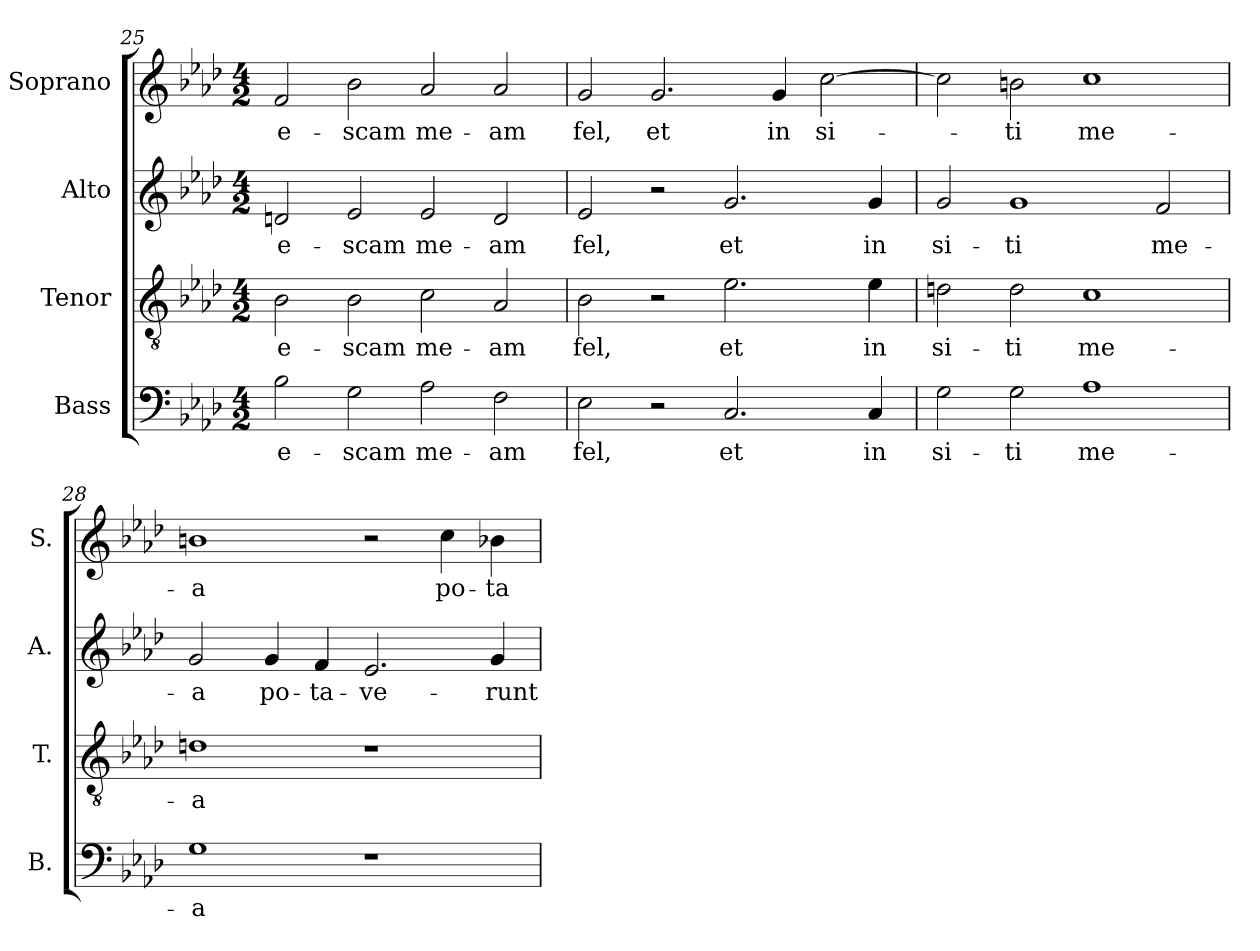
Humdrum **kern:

**kern	**text	**kern	**text	**kern	**text	**kern	**text
*part4	*part4	*part3	*part3	*part2	*part2	*part1	*part1
*staff4	*staff4	*staff3	*staff3	*staff2	*staff2	*staff1	*staff1
*I"Bass	*	*I"Tenor	*	*I"Alto	*	*I"Soprano	*
*I'B.	*	*I'T.	*	*I'A.	*	*I'S.	*
*clefF4	*	*clefGv2	*	*clefG2	*	*clefG2	*
*	*	*ITrd7c12	*	*	*	*	*
*k[b-e-a-d-]	*	*k[b-e-a-d-]	*	*k[b-e-a-d-]	*	*k[b-e-a-d-]	*
*A-:	*	*A-:	*	*A-:	*	*A-:	*
*M4/2	*	*M4/2	*	*M4/2	*	*M4/2	*
=25	=25	=25	=25	=25	=25	=25	=25
!	!LO:LY:b:color=#000000	!	!	!	!	!	!
!	!	!	!LO:LY:b:color=#000000	!	!	!	!
!	!	!	!	!	!LO:LY:b:color=#000000	!	!
!	!	!	!	!	!	!	!LO:LY:b:color=#000000
2B-i\	e-	2BB-i\	e-	2dni/	e-	2fi/	e-
!	!LO:LY:b:color=#000000	!	!	!	!	!	!
!	!	!	!LO:LY:b:color=#000000	!	!	!	!
!	!	!	!	!	!LO:LY:b:color=#000000	!	!
!	!	!	!	!	!	!	!LO:LY:b:color=#000000
2Gi\	-scam	2BB-i\	-scam	2e-i/	-scam	2b-i\	-scam
!	!LO:LY:b:color=#000000	!	!	!	!	!	!
!	!	!	!LO:LY:b:color=#000000	!	!	!	!
!	!	!	!	!	!LO:LY:b:color=#000000	!	!
!	!	!	!	!	!	!	!LO:LY:b:color=#000000
2A-i\	me-	2Ci\	me-	2e-i/	me-	2a-i/	me-
!	!LO:LY:b:color=#000000	!	!	!	!	!	!
!	!	!	!LO:LY:b:color=#000000	!	!	!	!
!	!	!	!	!	!LO:LY:b:color=#000000	!	!
!	!	!	!	!	!	!	!LO:LY:b:color=#000000
2Fi\	-am	2AA-i/	-am	2di/	-am	2a-i/	-am
!!LO:LB:g=z
=26	=26	=26	=26	=26	=26	=26	=26
!	!LO:LY:b:color=#000000	!	!	!	!	!	!
!	!	!	!LO:LY:b:color=#000000	!	!	!	!
!	!	!	!	!	!LO:LY:b:color=#000000	!	!
!	!	!	!	!	!	!	!LO:LY:b:color=#000000
2E-i\	fel,	2BB-i\	fel,	2e-i/	fel,	2gi/	fel,
!	!	!	!	!	!	!	!LO:LY:b:color=#000000
2r	.	2r	.	2r	.	2.gi/	et
!	!LO:LY:b:color=#000000	!	!	!	!	!	!
!	!	!	!LO:LY:b:color=#000000	!	!	!	!
!	!	!	!	!	!LO:LY:b:color=#000000	!	!
2.Ci/	et	2.E-i\	et	2.gi/	et	.	.
!	!	!	!	!	!	!	!LO:LY:b:color=#000000
.	.	.	.	.	.	4gi/	in
!	!	!	!	!	!	!	!LO:LY:b:color=#000000
.	.	.	.	.	.	[2cci\	si-
!	!LO:LY:b:color=#000000	!	!	!	!	!	!
!	!	!	!LO:LY:b:color=#000000	!	!	!	!
!	!	!	!	!	!LO:LY:b:color=#000000	!	!
4Ci/	in	4E-i\	in	4gi/	in	.	.
=27	=27	=27	=27	=27	=27	=27	=27
!	!LO:LY:b:color=#000000	!	!	!	!	!	!
!	!	!	!LO:LY:b:color=#000000	!	!	!	!
!	!	!	!	!	!LO:LY:b:color=#000000	!	!
2Gi\	si-	2Dni\	si-	2gi/	si-	2cci\]	.
!	!LO:LY:b:color=#000000	!	!	!	!	!	!
!	!	!	!LO:LY:b:color=#000000	!	!	!	!
!	!	!	!	!	!LO:LY:b:color=#000000	!	!
!	!	!	!	!	!	!	!LO:LY:b:color=#000000
2Gi\	-ti	2Di\	-ti	1gi	-ti	2bni\	-ti
!	!LO:LY:b:color=#000000	!	!	!	!	!	!
!	!	!	!LO:LY:b:color=#000000	!	!	!	!
!	!	!	!	!	!	!	!LO:LY:b:color=#000000
1A-i	me-	1Ci	me-	.	.	1cci	me-
!	!	!	!	!	!LO:LY:b:color=#000000	!	!
.	.	.	.	2fi/	me-	.	.
=28	=28	=28	=28	=28	=28	=28	=28
!	!LO:LY:b:color=#000000	!	!	!	!	!	!
!	!	!	!LO:LY:b:color=#000000	!	!	!	!
!	!	!	!	!	!LO:LY:b:color=#000000	!	!
!	!	!	!	!	!	!	!LO:LY:b:color=#000000
1Gi	-a	1Dni	-a	2gi/	-a	1bni	-a
!	!	!	!	!	!LO:LY:b:color=#000000	!	!
.	.	.	.	4gi/	po-	.	.
!	!	!	!	!	!LO:LY:b:color=#000000	!	!
.	.	.	.	4fi/	-ta-	.	.
!	!	!	!	!	!LO:LY:b:color=#000000	!	!
1r	.	1r	.	2.e-i/	-ve-	2r	.
!	!	!	!	!	!	!	!LO:LY:b:color=#000000
.	.	.	.	.	.	4cci\	po-
!	!	!	!	!	!LO:LY:b:color=#000000	!	!
!	!	!	!	!	!	!	!LO:LY:b:color=#000000
.	.	.	.	4gi/	-runt	4b-Xi\	-ta-
=	=	=	=	=	=	=	=
*-	*-	*-	*-	*-	*-	*-	*-
